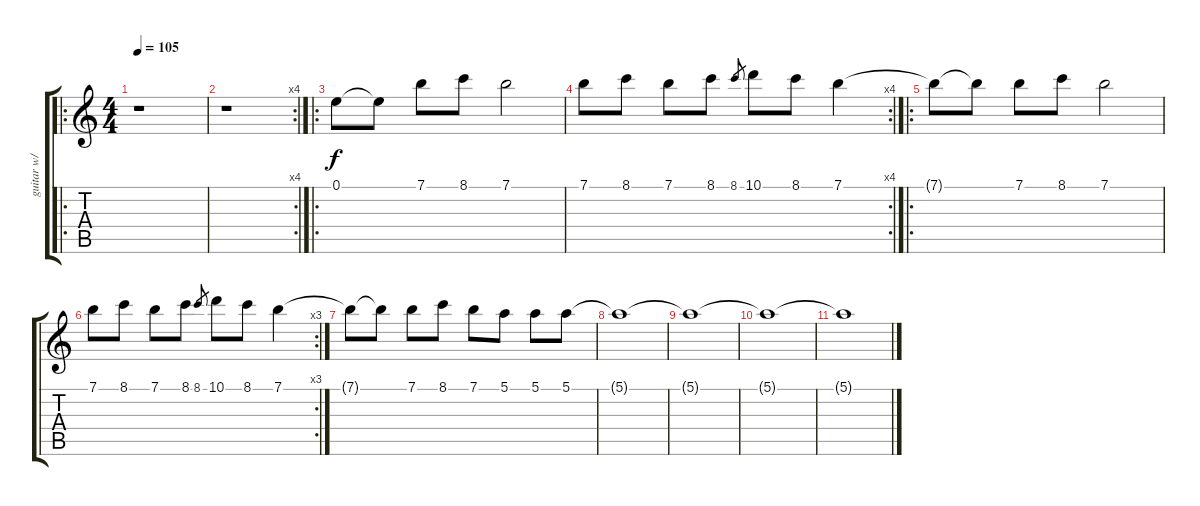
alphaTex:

\track ("guitar w/ dist" "guitar w/ ") {instrument overdrivenguitar}
\staff {score tabs}
\tuning (E4 B3 G3 D3 A2 E2) {hide}
\ro
\ts (4 4)
\tempo 105
\clef g2
\ks c
r.1{dy f} |
\rc 4
r.1 |
\ro
0.1.8 0.1{t}.8 7.1.8 8.1.8 7.1.2 |
\rc 4
7.1.8 8.1.8 7.1.8 8.1.8 8.1.8{gr} 10.1.8 8.1.8 7.1.4 |
\ro
7.1{t}.8 7.1{t}.8 7.1.8 8.1.8 7.1.2 |
\rc 3
7.1.8 8.1.8 7.1.8 8.1.8 8.1.8{gr} 10.1.8 8.1.8 7.1.4 |
7.1{t}.8 7.1{t}.8 7.1.8 8.1.8 7.1.8 5.1.8 5.1.8 5.1.8 |
5.1{t}.1 |
5.1{t}.1 |
5.1{t}.1 |
5.1{t}.1
